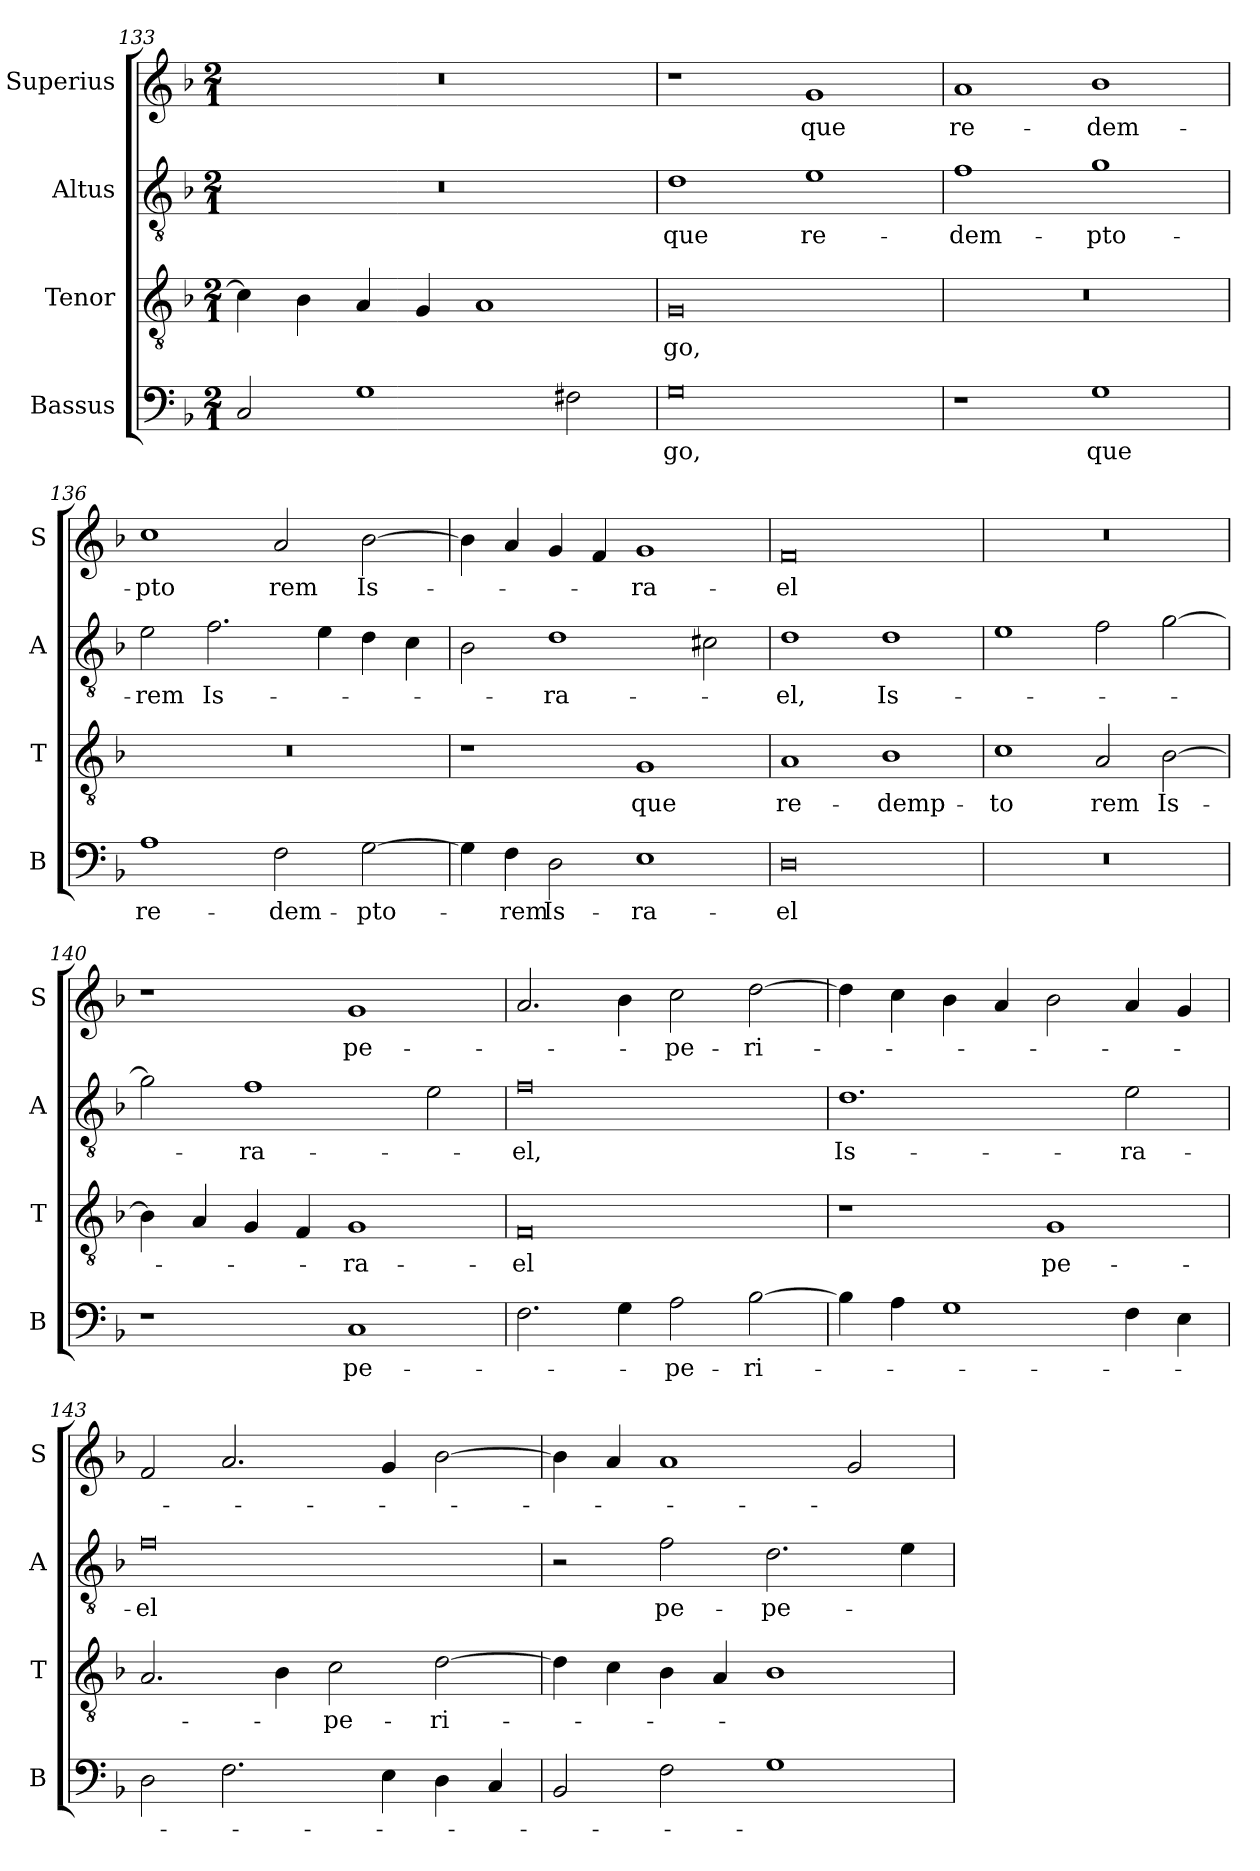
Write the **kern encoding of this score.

**kern	**text	**kern	**text	**kern	**text	**kern	**text
*part4	*part4	*part3	*part3	*part2	*part2	*part1	*part1
*staff4	*staff4	*staff3	*staff3	*staff2	*staff2	*staff1	*staff1
*I"Bassus	*	*I"Tenor	*	*I"Altus	*	*I"Superius	*
*I'B	*	*I'T	*	*I'A	*	*I'S	*
*clefF4	*	*clefGv2	*	*clefGv2	*	*clefG2	*
*k[b-]	*	*k[b-]	*	*k[b-]	*	*k[b-]	*
*M2/1	*	*M2/1	*	*M2/1	*	*M2/1	*
=133	=133	=133	=133	=133	=133	=133	=133
2C/	.	4c\]	.	0r	.	0r	.
.	.	4B-\	.	.	.	.	.
1G	.	4A/	.	.	.	.	.
.	.	4G/	.	.	.	.	.
.	.	1A	.	.	.	.	.
2F#X\	.	.	.	.	.	.	.
=134	=134	=134	=134	=134	=134	=134	=134
0G	-go,	0G	-go,	1d	que	1r	.
.	.	.	.	1e	re-	1g	que
=135	=135	=135	=135	=135	=135	=135	=135
1r	.	0r	.	1f	-dem-	1a	re-
1G	que	.	.	1g	-pto-	1b-	-dem-
=136	=136	=136	=136	=136	=136	=136	=136
1A	re-	0r	.	2e\	-rem	1cc	-pto
.	.	.	.	2.f\	Is-	.	.
2F\	-dem-	.	.	.	.	2a/	-rem
.	.	.	.	4e\	.	.	.
[2G\	-pto-	.	.	4d\	.	[2b-\	Is-
.	.	.	.	4c\	.	.	.
=137	=137	=137	=137	=137	=137	=137	=137
4G\]	.	1r	.	2B-\	.	4b-\]	.
4F\	-rem	.	.	.	.	4a/	.
2D\	Is-	.	.	1d	-ra-	4g/	.
.	.	.	.	.	.	4f/	.
1E	-ra-	1G	que	.	.	1g	-ra-
.	.	.	.	2c#X\	.	.	.
=138	=138	=138	=138	=138	=138	=138	=138
0D	-el	1A	re-	1d	-el,	0f	-el
.	.	1B-	-demp-	1d	Is-	.	.
=139	=139	=139	=139	=139	=139	=139	=139
0r	.	1c	-to	1e	.	0r	.
.	.	2A/	-rem	2f\	.	.	.
.	.	[2B-\	Is-	[2g\	.	.	.
=140	=140	=140	=140	=140	=140	=140	=140
1r	.	4B-\]	.	2g\]	.	1r	.
.	.	4A/	.	.	.	.	.
.	.	4G/	.	1f	-ra-	.	.
.	.	4F/	.	.	.	.	.
1C	pe-	1G	-ra-	.	.	1g	pe-
.	.	.	.	2e\	.	.	.
=141	=141	=141	=141	=141	=141	=141	=141
2.F\	.	0F	-el	0f	-el,	2.a/	.
4G\	.	.	.	.	.	4b-\	.
2A\	-pe-	.	.	.	.	2cc\	-pe-
[2B-\	-ri-	.	.	.	.	[2dd\	-ri-
=142	=142	=142	=142	=142	=142	=142	=142
4B-\]	.	1r	.	1.d	Is-	4dd\]	.
4A\	.	.	.	.	.	4cc\	.
1G	.	.	.	.	.	4b-\	.
.	.	.	.	.	.	4a/	.
.	.	1G	pe-	.	.	2b-\	.
4F\	.	.	.	2e\	-ra-	4a/	.
4E\	.	.	.	.	.	4g/	.
=143	=143	=143	=143	=143	=143	=143	=143
2D\	.	2.A/	.	0f	-el	2f/	.
2.F\	.	.	.	.	.	2.a/	.
.	.	4B-\	.	.	.	.	.
.	.	2c\	-pe-	.	.	.	.
4E\	.	.	.	.	.	4g/	.
4D\	.	[2d\	-ri-	.	.	[2b-\	.
4C/	.	.	.	.	.	.	.
=144	=144	=144	=144	=144	=144	=144	=144
2BB-/	.	4d\]	.	2r	.	4b-\]	.
.	.	4c\	.	.	.	4a/	.
2F\	.	4B-\	.	2f\	pe-	1a	.
.	.	4A/	.	.	.	.	.
1G	.	1B-	.	2.d\	-pe-	.	.
.	.	.	.	.	.	2g/	.
.	.	.	.	4e\	.	.	.
=	=	=	=	=	=	=	=
*-	*-	*-	*-	*-	*-	*-	*-
